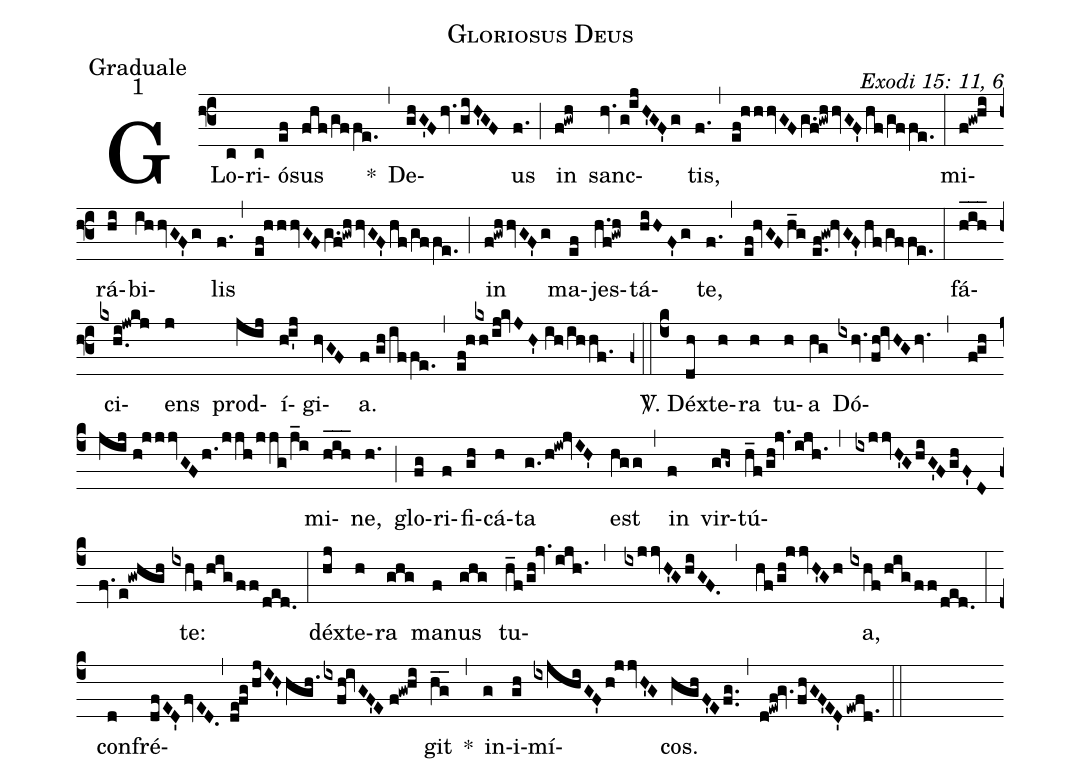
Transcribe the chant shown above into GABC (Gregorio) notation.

name: Gloriosus Deus;
office-part: Graduale;
mode: 1;
commentary: Exodi 15: 11, 6;
%%
(f3) GLo(c)ri(c)ó(ef)sus(fhf/gffe.) *(,) De(ghG'Fhv.giH'GF)us(f.) (;) in(f!gwh) sanc(hv.g!ijH'GF'g)tis,(f.) (,) (ef!hhhvGFg.f!gwhhvGF'hf/gffe.) (:)
mi(f!gw!hi)rá(hi)bi(ihhvGF'g)lis(f.) (,) (ef!hhhvGFg.f!gwhhvGF'hf/gffe.) (;) in(f!gwhhvGF'g) ma(ef)jes(h.f!gwh)tá(hiHF'g)te,(f.) (,) (ef!hvGFh_g//e.f!gw!hvGF'hf/gffe.) (:)
fá(h_i_h_)ci(kxh.i!jwkj)ens(j) prod(jij)í(hi'j)gi(hvGF)a.(f//gh/iffe.) (,) (ef!h/[1]{/[-1]kx}h/ij!kvJH'//ih/ihhf.) (f+::c4)
<sp>V/</sp>. Déx(dh)te(h)ra(h) tu(h)a(hg) Dó(ixhv.fh!ivHGhv.,fghjij//h!jjjvGFh./jjh/jjg/j_i)mi(h_i_h_)ne,(h.) (;) glo(fg)ri(f)fi(gh)cá(h)ta(g./h!iw!jvIH') est(hgg) (,) in(f) vir(ghg~)tú(h_f/gh!jv.ijh.1,ixjjvH'GhiG'FghF'Dfv.e!gwhgh)te:(ixhf/higff/ded.) (:)
déx(hj)te(h)ra(ghg) ma(f)nus(ghg) tu(h_f/gh!jv.ijh.1,ixjjvH'GhiGF.,hf/gh!jjvH'Gh)a,(ixhf/higff/ded.) (:)
con(d)fré(dfED'fvED.,de!fg/hjIH'hgh.ixfh!ivGF'E//f!gw!hi)git(hg__) *(,) in(g)i(gh)mí(ixjhiGF'h!jjvH'G)cos.(hghF'Efg..) (,) (d!ewf!gv.fhGF'ED'ewfd.1) (::)
